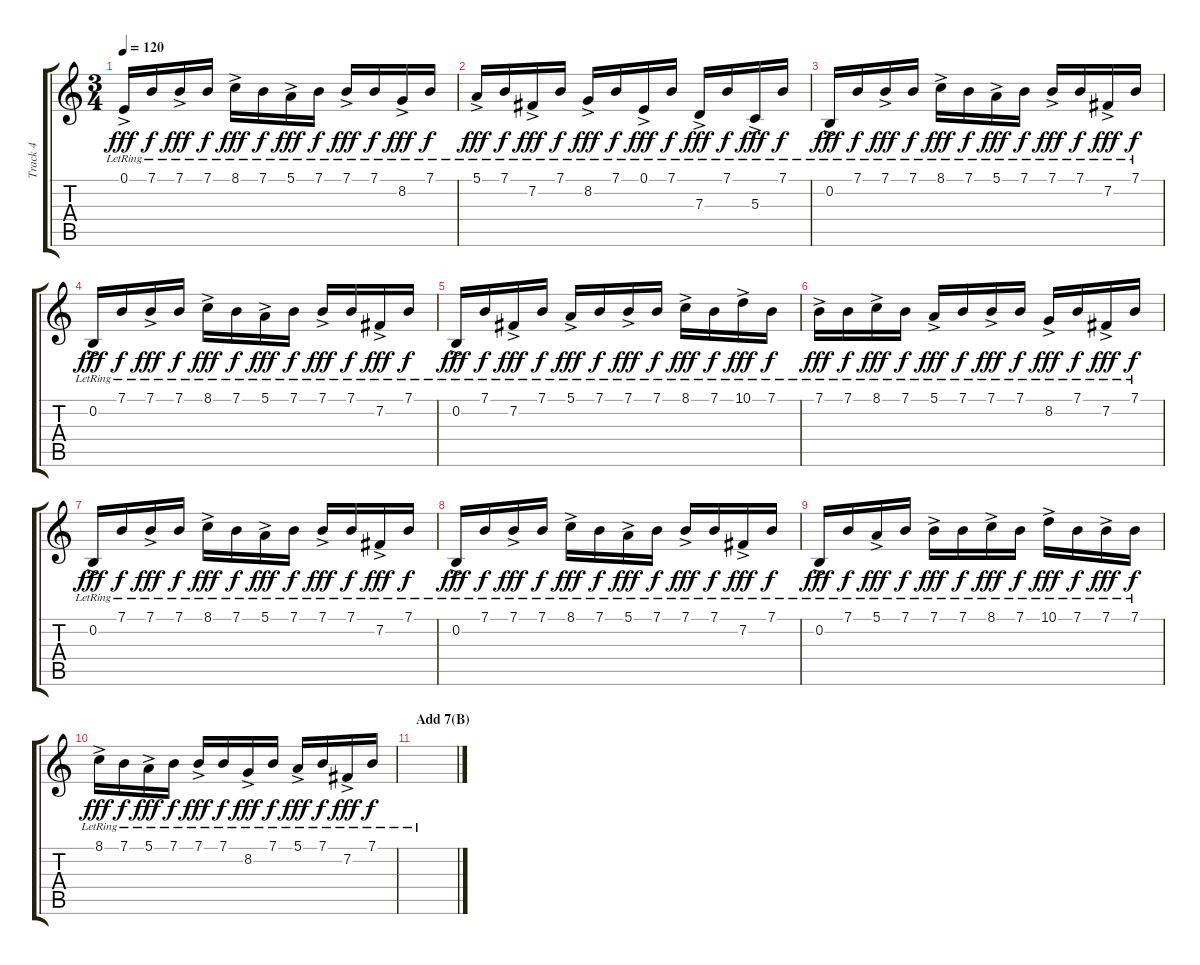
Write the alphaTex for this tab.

\track ("Track 4" "Track 4") {instrument brightacousticpiano}
\staff {score tabs}
\tuning (E4 B3 G3 D3 A2 E2) {hide}
\ts (3 4)
\tempo 120
\clef g2
\ks c
0.1{ac lr}.16{dy fff} 7.1{lr}.16{dy f} 7.1{ac lr}.16{dy fff} 7.1{lr}.16{dy f} 8.1{ac lr}.16{dy fff} 7.1{lr}.16{dy f} 5.1{ac lr}.16{dy fff} 7.1{lr}.16{dy f} 7.1{ac lr}.16{dy fff} 7.1{lr}.16{dy f} 8.2{ac lr}.16{dy fff} 7.1{lr}.16{dy f} |
5.1{ac lr}.16{dy fff} 7.1{lr}.16{dy f} 7.2{ac lr}.16{dy fff} 7.1{lr}.16{dy f} 8.2{ac lr}.16{dy fff} 7.1{lr}.16{dy f} 0.1{ac lr}.16{dy fff} 7.1{lr}.16{dy f} 7.3{ac lr}.16{dy fff} 7.1{lr}.16{dy f} 5.3{ac lr}.16{dy fff} 7.1{lr}.16{dy f} |
0.2{ac lr}.16{dy fff} 7.1{lr}.16{dy f} 7.1{ac lr}.16{dy fff} 7.1{lr}.16{dy f} 8.1{ac lr}.16{dy fff} 7.1{lr}.16{dy f} 5.1{ac lr}.16{dy fff} 7.1{lr}.16{dy f} 7.1{ac lr}.16{dy fff} 7.1{lr}.16{dy f} 7.2{ac lr}.16{dy fff} 7.1{lr}.16{dy f} |
0.2{ac lr}.16{dy fff} 7.1{lr}.16{dy f} 7.1{ac lr}.16{dy fff} 7.1{lr}.16{dy f} 8.1{ac lr}.16{dy fff} 7.1{lr}.16{dy f} 5.1{ac lr}.16{dy fff} 7.1{lr}.16{dy f} 7.1{ac lr}.16{dy fff} 7.1{lr}.16{dy f} 7.2{ac lr}.16{dy fff} 7.1{lr}.16{dy f} |
0.2{ac lr}.16{dy fff} 7.1{lr}.16{dy f} 7.2{ac lr}.16{dy fff} 7.1{lr}.16{dy f} 5.1{ac lr}.16{dy fff} 7.1{lr}.16{dy f} 7.1{ac lr}.16{dy fff} 7.1{lr}.16{dy f} 8.1{ac lr}.16{dy fff} 7.1{lr}.16{dy f} 10.1{ac lr}.16{dy fff} 7.1{lr}.16{dy f} |
7.1{ac lr}.16{dy fff} 7.1{lr}.16{dy f} 8.1{ac lr}.16{dy fff} 7.1{lr}.16{dy f} 5.1{ac lr}.16{dy fff} 7.1{lr}.16{dy f} 7.1{ac lr}.16{dy fff} 7.1{lr}.16{dy f} 8.2{ac lr}.16{dy fff} 7.1{lr}.16{dy f} 7.2{ac lr}.16{dy fff} 7.1{lr}.16{dy f} |
0.2{ac lr}.16{dy fff} 7.1{lr}.16{dy f} 7.1{ac lr}.16{dy fff} 7.1{lr}.16{dy f} 8.1{ac lr}.16{dy fff} 7.1{lr}.16{dy f} 5.1{ac lr}.16{dy fff} 7.1{lr}.16{dy f} 7.1{ac lr}.16{dy fff} 7.1{lr}.16{dy f} 7.2{ac lr}.16{dy fff} 7.1{lr}.16{dy f} |
0.2{ac lr}.16{dy fff} 7.1{lr}.16{dy f} 7.1{ac lr}.16{dy fff} 7.1{lr}.16{dy f} 8.1{ac lr}.16{dy fff} 7.1{lr}.16{dy f} 5.1{ac lr}.16{dy fff} 7.1{lr}.16{dy f} 7.1{ac lr}.16{dy fff} 7.1{lr}.16{dy f} 7.2{ac lr}.16{dy fff} 7.1{lr}.16{dy f} |
0.2{ac lr}.16{dy fff} 7.1{lr}.16{dy f} 5.1{ac lr}.16{dy fff} 7.1{lr}.16{dy f} 7.1{ac lr}.16{dy fff} 7.1{lr}.16{dy f} 8.1{ac lr}.16{dy fff} 7.1{lr}.16{dy f} 10.1{ac lr}.16{dy fff} 7.1{lr}.16{dy f} 7.1{ac lr}.16{dy fff} 7.1{lr}.16{dy f} |
8.1{ac lr}.16{dy fff} 7.1{lr}.16{dy f} 5.1{ac lr}.16{dy fff} 7.1{lr}.16{dy f} 7.1{ac lr}.16{dy fff} 7.1{lr}.16{dy f} 8.2{ac lr}.16{dy fff} 7.1{lr}.16{dy f} 5.1{ac lr}.16{dy fff} 7.1{lr}.16{dy f} 7.2{ac lr}.16{dy fff} 7.1{lr}.16{dy f} |
\section ("" "Add 7(B)")
